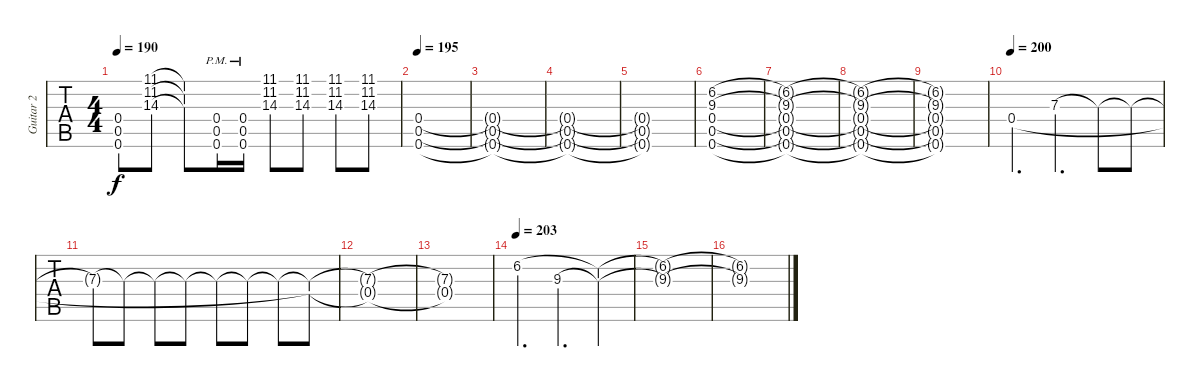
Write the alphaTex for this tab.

\track ("Guitar 2" "Guitar 2") {instrument distortionguitar}
\staff {tabs}
\tuning (Eb4 Bb3 Gb3 Db3 Ab2 Db2) {hide}
\ts (4 4)
\tempo 190
\clef g2
\ks c
(0.4{t} 0.5{t} 0.6{t}).8{dy f} (11.1 11.2 14.3).8 (11.1{t} 11.2{t} 14.3{t}).8 (0.4{pm} 0.5{pm} 0.6{pm}).16 (0.4{pm} 0.5{pm} 0.6{pm}).16 (11.1 11.2 14.3).8 (11.1 11.2 14.3).8 (11.1 11.2 14.3).8 (11.1 11.2 14.3).8 |
\tempo 195
(0.4 0.5 0.6).1 |
(0.4{t} 0.5{t} 0.6{t}).1 |
(0.4{t} 0.5{t} 0.6{t}).1 |
(0.4{t} 0.5{t} 0.6{t}).1 |
(6.2 9.3 0.4 0.5 0.6).1 |
(6.2{t} 9.3{t} 0.4{t} 0.5{t} 0.6{t}).1 |
(6.2{t} 9.3{t} 0.4{t} 0.5{t} 0.6{t}).1 |
(6.2{t} 9.3{t} 0.4{t} 0.5{t} 0.6{t}).1 |
\tempo 200
0.4.4{d} 7.3.4{d} 7.3{t}.8 7.3{t}.8 |
7.3{t}.8 7.3{t}.8 7.3{t}.8 7.3{t}.8 7.3{t}.8 7.3{t}.8 7.3{t}.8 (7.3{t} 0.4{t}).8 |
(7.3{t} 0.4{t}).1 |
(7.3{t} 0.4{t}).1 |
\tempo 203
6.2.4{d} 9.3.4{d} (6.2{t} 9.3{t}).4 |
(6.2{t} 9.3{t}).1 |
(6.2{t} 9.3{t}).1
